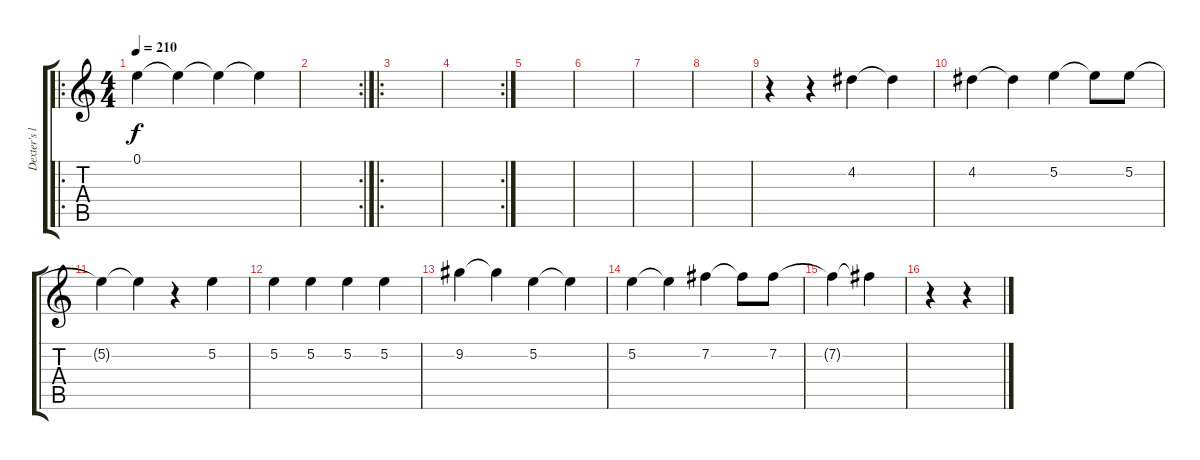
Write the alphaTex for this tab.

\track ("Dexter's lyrics" "Dexter's l") {instrument distortionguitar}
\staff {score tabs}
\tuning (E4 B3 G3 D3 A2 E2) {hide}
\ro
\ts (4 4)
\tempo 210
\clef g2
\ks c
0.1.4{dy f} 0.1{t}.4 0.1{t}.4 0.1{t}.4 |
\rc 2
|
\ro
|
\rc 2
|
|
|
|
|
r.4 r.4 4.2.4 4.2{t}.4 |
4.2.4 4.2{t}.4 5.2.4 5.2{t}.8 5.2.8 |
5.2{t}.4 5.2{t}.4 r.4 5.2.4 |
5.2.4 5.2.4 5.2.4 5.2.4 |
9.2.4 9.2{t}.4 5.2.4 5.2{t}.4 |
5.2.4 5.2{t}.4 7.2.4 7.2{t}.8 7.2.8 |
7.2{t}.4 7.2{t}.4 |
r.4 r.4
